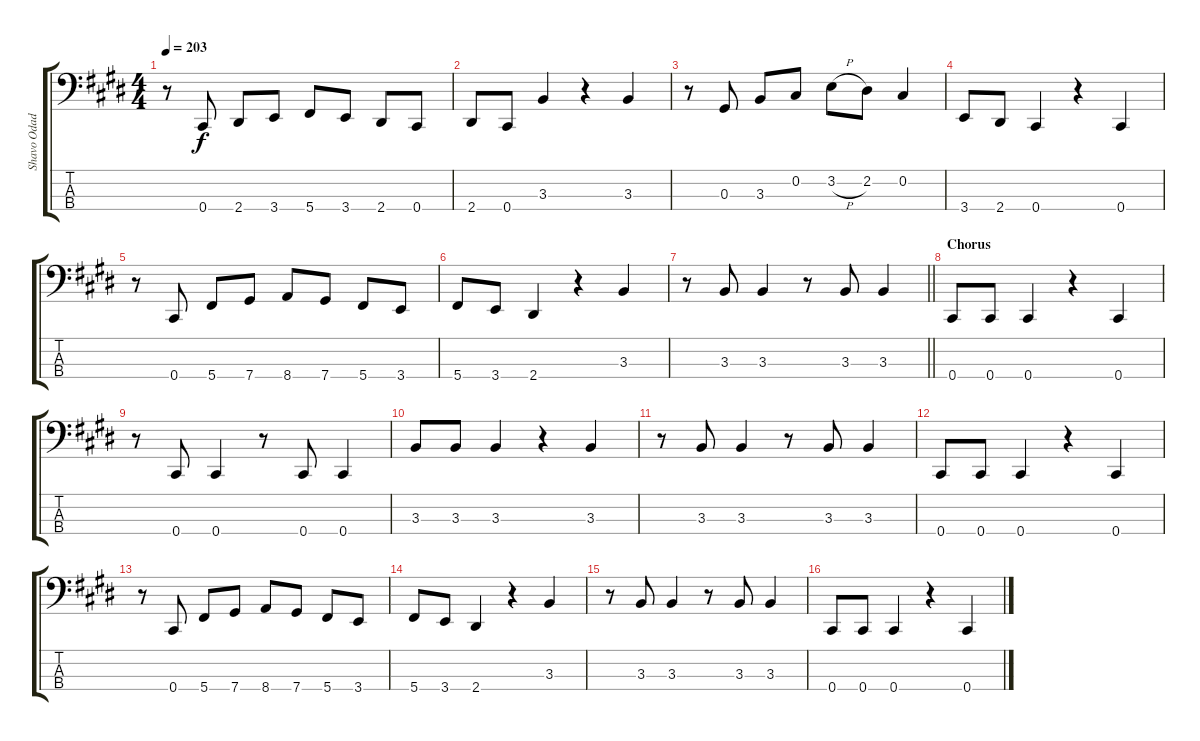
\track ("Shavo Odadjian [Bass Guitar]" "Shavo Odad") {instrument electricbassfinger}
\staff {score tabs}
\tuning (Gb2 Db2 Ab1 Db1) {hide}
\ts (4 4)
\tempo 203
\clef f4
\ks c#minor
r.8{dy f} 0.4.8 2.4.8 3.4.8 5.4.8 3.4.8 2.4.8 0.4.8 |
2.4.8 0.4.8 3.3.4 r.4 3.3.4 |
r.8 0.3.8 3.3.8 0.2.8 3.2{h}.8 2.2.8 0.2.4 |
3.4.8 2.4.8 0.4.4 r.4 0.4.4 |
r.8 0.4.8 5.4.8 7.4.8 8.4.8 7.4.8 5.4.8 3.4.8 |
5.4.8 3.4.8 2.4.4 r.4 3.3.4 |
\barLineRight lightlight
r.8 3.3.8 3.3.4 r.8 3.3.8 3.3.4 |
\section ("" "Chorus")
0.4.8 0.4.8 0.4.4 r.4 0.4.4 |
r.8 0.4.8 0.4.4 r.8 0.4.8 0.4.4 |
3.3.8 3.3.8 3.3.4 r.4 3.3.4 |
r.8 3.3.8 3.3.4 r.8 3.3.8 3.3.4 |
0.4.8 0.4.8 0.4.4 r.4 0.4.4 |
r.8 0.4.8 5.4.8 7.4.8 8.4.8 7.4.8 5.4.8 3.4.8 |
5.4.8 3.4.8 2.4.4 r.4 3.3.4 |
r.8 3.3.8 3.3.4 r.8 3.3.8 3.3.4 |
0.4.8 0.4.8 0.4.4 r.4 0.4.4
